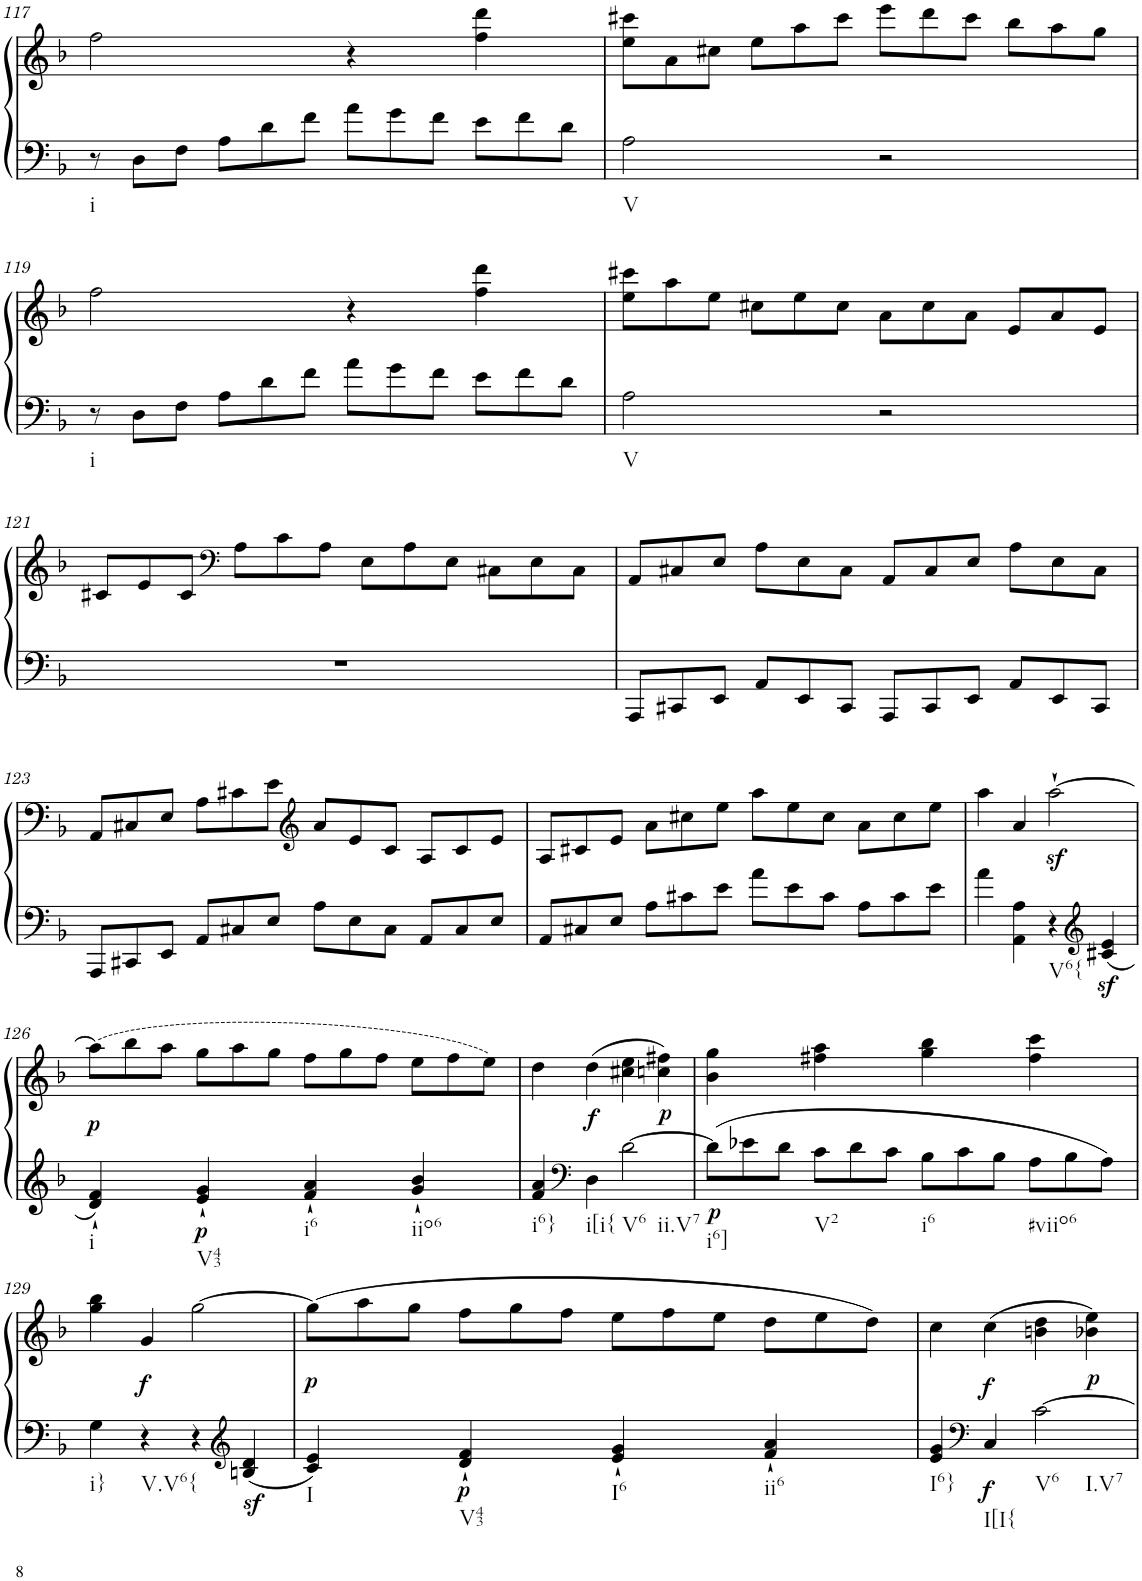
**kern	**kern	**dynam
*part1	*part1	*part1
*staff2	*staff1	*staff1/2
*I"unbenannt2	*	*
!!LO:PB:g=z
*clefG2	*clefG2	*
*k[b-]	*k[b-]	*
*M2/2	*M2/2	*
*Xtuplet	*	*
=117	=117	=117
!LO:TX:b:t=i	!	!
12r	2ff\	.
12D\L	.	.
12F\J	.	.
12A\L	.	.
12d\	.	.
12f\J	.	.
12a\L	4r	.
12g\	.	.
12f\J	.	.
12e\L	4ff\ 4ddd\	.
12f\	.	.
12d\J	.	.
=118	=118	=118
*	*Xtuplet	*
!LO:TX:b:t=V	!	!
2A\	12ee\ 12ccc#X\L	.
.	12a\	.
.	12cc#X\J	.
.	12ee\L	.
.	12aa\	.
.	12ccc#\J	.
2r	12eee\L	.
.	12ddd\	.
.	12ccc#\J	.
.	12bb-\L	.
.	12aa\	.
.	12gg\J	.
!!LO:LB:g=z
=119	=119	=119
!LO:TX:b:t=i	!	!
12r	2ff\	.
12D\L	.	.
12F\J	.	.
12A\L	.	.
12d\	.	.
12f\J	.	.
12a\L	4r	.
12g\	.	.
12f\J	.	.
12e\L	4ff\ 4ddd\	.
12f\	.	.
12d\J	.	.
=120	=120	=120
!LO:TX:b:t=V	!	!
2A\	12ee\ 12ccc#X\L	.
.	12aa\	.
.	12ee\J	.
.	12cc#X\L	.
.	12ee\	.
.	12cc#\J	.
2r	12a\L	.
.	12cc#\	.
.	12a\J	.
.	12e/L	.
.	12a/	.
.	12e/J	.
!!LO:LB:g=z
=121	=121	=121
1r	12c#X/L	.
.	12e/	.
.	12c#/J	.
*	*clefF4	*
.	12A\L	.
.	12c#\	.
.	12A\J	.
.	12E\L	.
.	12A\	.
.	12E\J	.
.	12C#X\L	.
.	12E\	.
.	12C#\J	.
=122	=122	=122
12AAA/L	12AA/L	.
12CC#X/	12C#X/	.
12EE/J	12E/J	.
12AA/L	12A\L	.
12EE/	12E\	.
12CC#/J	12C#\J	.
12AAA/L	12AA/L	.
12CC#/	12C#/	.
12EE/J	12E/J	.
12AA/L	12A\L	.
12EE/	12E\	.
12CC#/J	12C#\J	.
!!LO:LB:g=z
=123	=123	=123
12AAA/L	12AA/L	.
12CC#X/	12C#X/	.
12EE/J	12E/J	.
12AA/L	12A\L	.
12C#X/	12c#X\	.
12E/J	12e\J	.
*	*clefG2	*
12A\L	12a/L	.
12E\	12e/	.
12C#\J	12c#/J	.
12AA/L	12A/L	.
12C#/	12c#/	.
12E/J	12e/J	.
=124	=124	=124
12AA/L	12A/L	.
12C#X/	12c#X/	.
12E/J	12e/J	.
12A\L	12a\L	.
12c#X\	12cc#X\	.
12e\J	12ee\J	.
12a\L	12aa\L	.
12e\	12ee\	.
12c#\J	12cc#\J	.
12A\L	12a\L	.
12c#\	12cc#\	.
12e\J	12ee\J	.
=125	=125	=125
4a\	4aa\	.
4AA\ 4A\	4a/	.
!LO:TX:b:t=V6{	!	!
4r	[2aaz<`\	.
*clefG2	*	*
4c#X/z< 4e/z<	.	.
!!LO:LB:g=z
=126	=126	=126
!LO:TX:b:t=i	!	!
!	!	!LO:DY:b
4d/` 4f/`	(12aa\L]	p
.	12bb-\	.
.	12aa\J	.
!LO:TX:b:t=V43	!	!
!	!	!LO:DY:b=2
4e/` 4g/`	12gg\L	p
.	12aa\	.
.	12gg\J	.
!LO:TX:b:t=i6	!	!
4f/` 4a/`	12ff\L	.
.	12gg\	.
.	12ff\J	.
!LO:TX:b:t=iio6	!	!
4g/` 4b-/`	12ee\L	.
.	12ff\	.
.	12ee\J)	.
=127	=127	=127
!LO:TX:b:t=i6}	!	!
4f/ 4a/	4dd\	.
*clefF4	*	*
!LO:TX:b:t=i[i{	!	!
!	!	!LO:DY:b
4D\	(4dd\	f
!LO:TX:b:t=V6	!	!
!LO:TX:b:t=ii.V7	!	!
[2d\	4cc#X\ 4ee\	.
!	!	!LO:DY:b
.	4ccn\ 4ff#X\)	p
=128	=128	=128
!LO:TX:b:t=i6]	!	!
!	!	!LO:DY:b=2
12d\L]	4b-\ 4gg\	p
12e-X\	.	.
12d\J	.	.
!LO:TX:b:t=V2	!	!
12c\L	4ff#X\ 4aa\	.
12d\	.	.
12c\J	.	.
!LO:TX:b:t=i6	!	!
12B-\L	4gg\ 4bb-\	.
12c\	.	.
12B-\J	.	.
!LO:TX:b:t=#viio6	!	!
12A\L	4ff#\ 4ccc\	.
12B-\	.	.
12A\J	.	.
!!LO:LB:g=z
=129	=129	=129
!LO:TX:b:t=i}	!	!
4G\	4gg\ 4bb-\	.
!LO:TX:b:t=V.V6{	!	!
!	!	!LO:DY:b
4r	4g/	f
4r	[2gg\	.
*clefG2	*	*
4Bn/z< 4d/z<	.	.
=130	=130	=130
!LO:TX:b:t=I	!	!
!	!	!LO:DY:b
4c/ 4e/	(12gg\L]	p
.	12aa\	.
.	12gg\J	.
!LO:TX:b:t=V43	!	!
!	!	!LO:DY:b=2
4d/` 4f/`	12ff\L	p
.	12gg\	.
.	12ff\J	.
!LO:TX:b:t=I6	!	!
4e/` 4g/`	12ee\L	.
.	12ff\	.
.	12ee\J	.
!LO:TX:b:t=ii6	!	!
4f/` 4a/`	12dd\L	.
.	12ee\	.
.	12dd\J)	.
=131	=131	=131
!LO:TX:b:t=I6}	!	!
4e/ 4g/	4cc\	.
*clefF4	*	*
!LO:TX:b:t=I[I{	!	!
!	!	!LO:DY:b=2
!	!	!LO:DY:n=1:b
4C/	(4cc\	f f
!LO:TX:b:t=V6	!	!
!LO:TX:b:t=I.V7	!	!
[2c\	4bn\ 4dd\	.
!	!	!LO:DY:n=2:b
.	4b-X\ 4ee\)	p
=	=	=
*-	*-	*-
